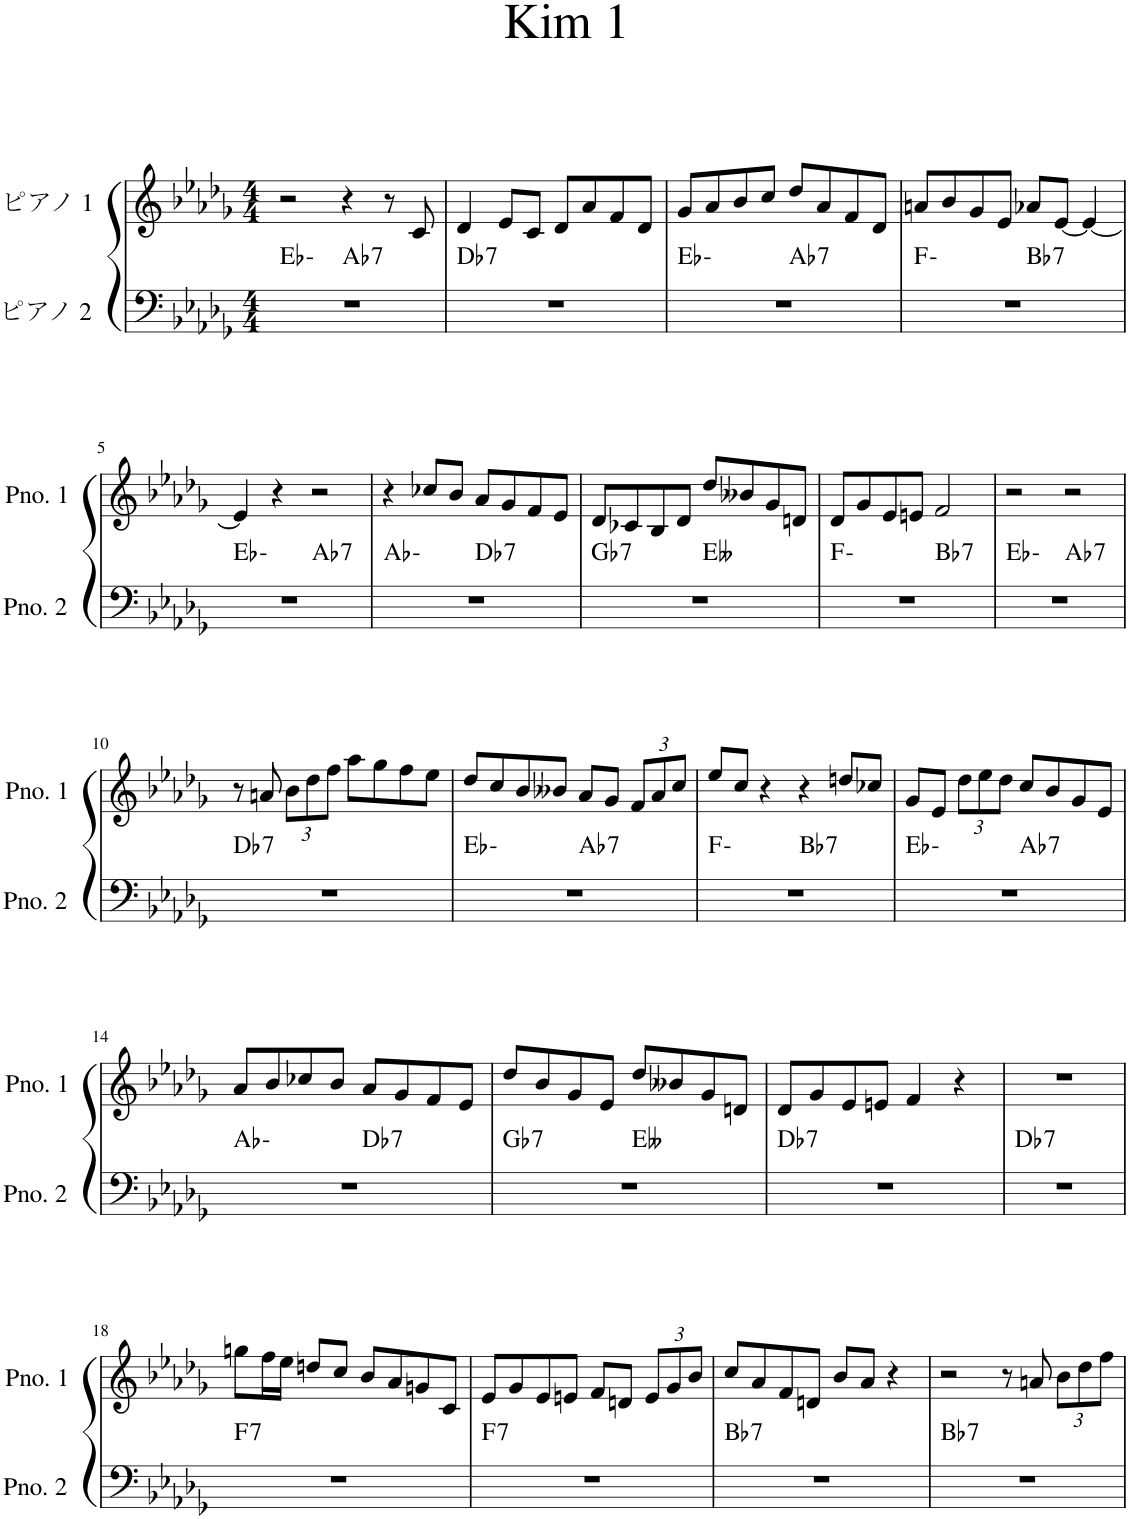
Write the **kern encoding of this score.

**kern	**harte	**kern
*part2	*part2	*part1
*staff2	*	*staff1
*I"ピアノ 2	*	*I"ピアノ 1
*clefF4	*	*clefG2
*k[b-e-a-d-g-]	*	*k[b-e-a-d-g-]
*M4/4	*	*M4/4
=1	=1	=1
*^	*	*
1r	2ryy	Eb:min	2r
!	!	!LO:H:kt=7	!
.	2ryy	Ab:7	4r
.	.	.	8r
.	.	.	8c/
=2	=2	=2	=2
!	!	!LO:H:kt=7	!
*v	*v	*	*
1r	Db:7	4d-/
.	.	8e-/L
.	.	8c/J
.	.	8d-/L
.	.	8a-/
.	.	8f/
.	.	8d-/J
=3	=3	=3
*^	*	*
1r	2ryy	Eb:min	8g-/L
.	.	.	8a-/
.	.	.	8b-/
.	.	.	8cc/J
!	!	!LO:H:kt=7	!
.	2ryy	Ab:7	8dd-/L
.	.	.	8a-/
.	.	.	8f/
.	.	.	8d-/J
=4	=4	=4	=4
1r	2ryy	F:min	8an/L
.	.	.	8b-/
.	.	.	8g-/
.	.	.	8e-/J
!	!	!LO:H:kt=7	!
.	2ryy	Bb:7	8a-X/L
.	.	.	[8e-/J
.	.	.	4e-/_
!!LO:LB:g=z
=5	=5	=5	=5
1r	2ryy	Eb:min	4e-/]
.	.	.	4r
!	!	!LO:H:kt=7	!
.	2ryy	Ab:7	2r
=6	=6	=6	=6
1r	2ryy	Ab:min	4r
.	.	.	8cc-X/L
.	.	.	8b-/J
!	!	!LO:H:kt=7	!
.	2ryy	Db:7	8a-/L
.	.	.	8g-/
.	.	.	8f/
.	.	.	8e-/J
=7	=7	=7	=7
!	!	!LO:H:kt=7	!
1r	2ryy	Gb:7	8d-/L
.	.	.	8c-X/
.	.	.	8B-/
.	.	.	8d-/J
.	2ryy	Ebb:maj	8dd-/L
.	.	.	8b--X/
.	.	.	8g-/
.	.	.	8dn/J
=8	=8	=8	=8
1r	2ryy	F:min	8d-/L
.	.	.	8g-/
.	.	.	8e-/
.	.	.	8en/J
!	!	!LO:H:kt=7	!
.	2ryy	Bb:7	2f/
=9	=9	=9	=9
1r	2ryy	Eb:min	2r
!	!	!LO:H:kt=7	!
.	2ryy	Ab:7	2r
!!LO:LB:g=z
=10	=10	=10	=10
!	!	!LO:H:kt=7	!
*v	*v	*	*
1r	Db:7	8r
.	.	8an/
*	*	*Xbrackettup
.	.	12b-\L
.	.	12dd-\
.	.	12ff\J
.	.	8aa-\L
.	.	8gg-\
.	.	8ff\
.	.	8ee-\J
=11	=11	=11
*^	*	*
1r	2ryy	Eb:min	8dd-/L
.	.	.	8cc/
.	.	.	8b-/
.	.	.	8b--X/J
!	!	!LO:H:kt=7	!
.	2ryy	Ab:7	8a-/L
.	.	.	8g-/J
.	.	.	12f/L
.	.	.	12a-/
.	.	.	12cc/J
=12	=12	=12	=12
1r	2ryy	F:min	8ee-/L
.	.	.	8cc/J
.	.	.	4r
!	!	!LO:H:kt=7	!
.	2ryy	Bb:7	4r
.	.	.	8ddn/L
.	.	.	8cc-X/J
=13	=13	=13	=13
1r	2ryy	Eb:min	8g-/L
.	.	.	8e-/J
.	.	.	12dd-\L
.	.	.	12ee-\
.	.	.	12dd-\J
!	!	!LO:H:kt=7	!
.	2ryy	Ab:7	8cc/L
.	.	.	8b-/
.	.	.	8g-/
.	.	.	8e-/J
!!LO:LB:g=z
=14	=14	=14	=14
1r	2ryy	Ab:min	8a-/L
.	.	.	8b-/
.	.	.	8cc-X/
.	.	.	8b-/J
!	!	!LO:H:kt=7	!
.	2ryy	Db:7	8a-/L
.	.	.	8g-/
.	.	.	8f/
.	.	.	8e-/J
=15	=15	=15	=15
!	!	!LO:H:kt=7	!
1r	2ryy	Gb:7	8dd-/L
.	.	.	8b-/
.	.	.	8g-/
.	.	.	8e-/J
.	2ryy	Ebb:maj	8dd-/L
.	.	.	8b--X/
.	.	.	8g-/
.	.	.	8dn/J
=16	=16	=16	=16
!	!	!LO:H:kt=7	!
*v	*v	*	*
1r	Db:7	8d-/L
.	.	8g-/
.	.	8e-/
.	.	8en/J
.	.	4f/
.	.	4r
=17	=17	=17
!	!LO:H:kt=7	!
1r	Db:7	1r
!!LO:LB:g=z
=18	=18	=18
!	!LO:H:kt=7	!
1r	F:7	8ggn\L
.	.	16ff\L
.	.	16ee-\JJ
.	.	8ddn/L
.	.	8cc/J
.	.	8b-/L
.	.	8a-/
.	.	8gn/
.	.	8c/J
=19	=19	=19
!	!LO:H:kt=7	!
1r	F:7	8e-/L
.	.	8g-/
.	.	8e-/
.	.	8en/J
.	.	8f/L
.	.	8dn/J
.	.	12e/L
.	.	12g-/
.	.	12b-/J
=20	=20	=20
!	!LO:H:kt=7	!
1r	Bb:7	8cc/L
.	.	8a-/
.	.	8f/
.	.	8dn/J
.	.	8b-/L
.	.	8a-/J
.	.	4r
=21	=21	=21
!	!LO:H:kt=7	!
1r	Bb:7	2r
.	.	8r
.	.	8an/
.	.	12b-\L
.	.	12dd-\
.	.	12ff\J
=	=	=
*-	*-	*-
